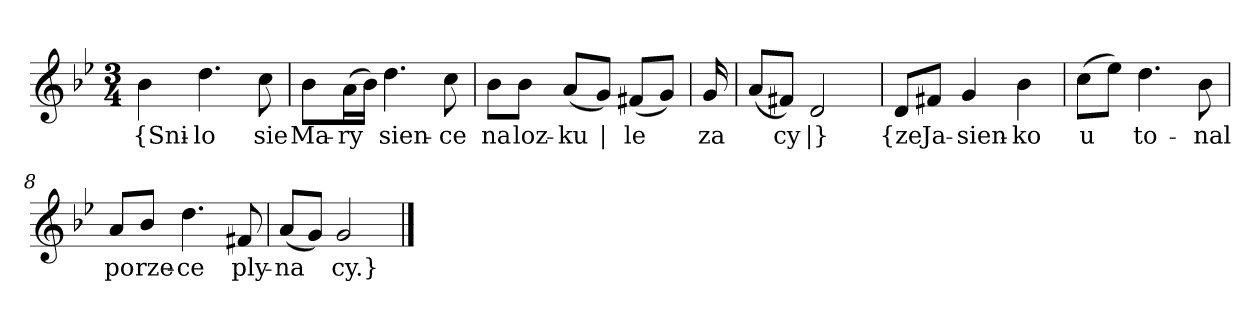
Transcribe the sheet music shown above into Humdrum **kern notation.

**kern	**text
*part1	*part1
*staff1	*staff1
*clefG2	*
*k[b-e-]	*
*g:	*
*M3/4	*
=	=
4b-	{Sni-
4.dd	-lo
8cc	sie
=2	=2
8b-\L	Ma-
(16a\L	-ry
16b-\JJ)	--
4.dd	-sien-
8cc	-ce
=3	=3
8b-\L	na
8b-\J	loz-
(8a/L	-ku
8g/J)	|
(8f#X/L	le
8g/J)	--
=4y	=4y
16g	-za
=5	=5
(8a/L	--
8f#X/J)	-cy
2d	|}
=6y	=6y
8d/L	{ze
8f#X/J	Ja-
4g	-sien-
4b-	-ko
=7	=7
(8cc\L	u
8ee-\J)	--
4.dd	-to-
8b-	-nal
=8	=8
8a/L	po
8b-/J	rze-
4.dd	-ce
8f#X	ply-
=9	=9
(8a/L	-na
8g/J)	--
2g	-cy.}
==	==
*-	*-
